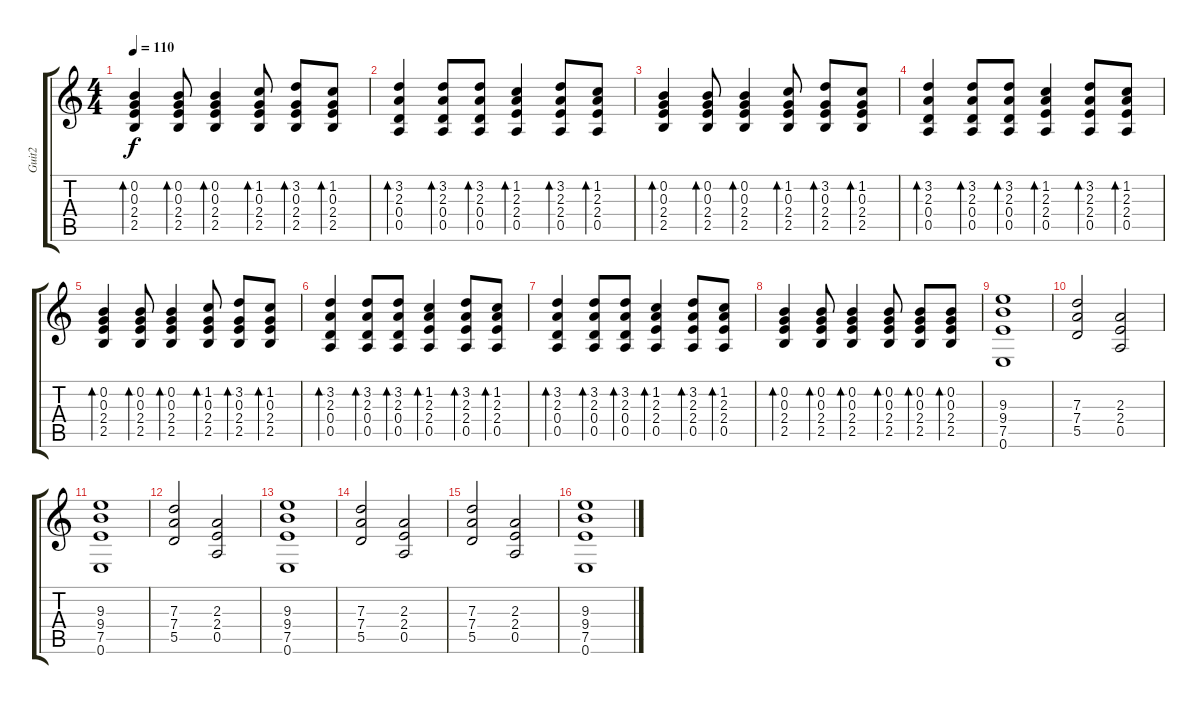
\track ("Guit2" "Guit2") {instrument overdrivenguitar}
\staff {score tabs}
\tuning (E4 B3 G3 D3 A2 E2) {hide}
\ts (4 4)
\tempo 110
\clef g2
\ks c
(0.2 0.3 2.4 2.5).4{bd 60 dy f instrument electricguitarclean} (0.2 0.3 2.4 2.5).8{bd 60} (0.2 0.3 2.4 2.5).4{bd 60} (1.2 0.3 2.4 2.5).8{bd 60} (3.2 0.3 2.4 2.5).8{bd 60} (1.2 0.3 2.4 2.5).8{bd 60} |
(3.2 2.3 0.4 0.5).4{bd 60} (3.2 2.3 0.4 0.5).8{bd 60} (3.2 2.3 0.4 0.5).8{bd 60} (1.2 2.3 2.4 0.5).4{bd 60} (3.2 2.3 2.4 0.5).8{bd 60} (1.2 2.3 2.4 0.5).8{bd 60} |
(0.2 0.3 2.4 2.5).4{bd 60} (0.2 0.3 2.4 2.5).8{bd 60} (0.2 0.3 2.4 2.5).4{bd 60} (1.2 0.3 2.4 2.5).8{bd 60} (3.2 0.3 2.4 2.5).8{bd 60} (1.2 0.3 2.4 2.5).8{bd 60} |
(3.2 2.3 0.4 0.5).4{bd 60} (3.2 2.3 0.4 0.5).8{bd 60} (3.2 2.3 0.4 0.5).8{bd 60} (1.2 2.3 2.4 0.5).4{bd 60} (3.2 2.3 2.4 0.5).8{bd 60} (1.2 2.3 2.4 0.5).8{bd 60} |
(0.2 0.3 2.4 2.5).4{bd 60} (0.2 0.3 2.4 2.5).8{bd 60} (0.2 0.3 2.4 2.5).4{bd 60} (1.2 0.3 2.4 2.5).8{bd 60} (3.2 0.3 2.4 2.5).8{bd 60} (1.2 0.3 2.4 2.5).8{bd 60} |
(3.2 2.3 0.4 0.5).4{bd 60} (3.2 2.3 0.4 0.5).8{bd 60} (3.2 2.3 0.4 0.5).8{bd 60} (1.2 2.3 2.4 0.5).4{bd 60} (3.2 2.3 2.4 0.5).8{bd 60} (1.2 2.3 2.4 0.5).8{bd 60} |
(3.2 2.3 0.4 0.5).4{bd 60} (3.2 2.3 0.4 0.5).8{bd 60} (3.2 2.3 0.4 0.5).8{bd 60} (1.2 2.3 2.4 0.5).4{bd 60} (3.2 2.3 2.4 0.5).8{bd 60} (1.2 2.3 2.4 0.5).8{bd 60} |
(0.2 0.3 2.4 2.5).4{bd 60} (0.2 0.3 2.4 2.5).8{bd 60} (0.2 0.3 2.4 2.5).4{bd 60} (0.2 0.3 2.4 2.5).8{bd 60} (0.2 0.3 2.4 2.5).8{bd 60} (0.2 0.3 2.4 2.5).8{bd 60} |
(9.3 9.4 7.5 0.6).1{instrument overdrivenguitar} |
(7.3 7.4 5.5).2 (2.3 2.4 0.5).2 |
(9.3 9.4 7.5 0.6).1 |
(7.3 7.4 5.5).2 (2.3 2.4 0.5).2 |
(9.3 9.4 7.5 0.6).1 |
(7.3 7.4 5.5).2 (2.3 2.4 0.5).2 |
(7.3 7.4 5.5).2 (2.3 2.4 0.5).2 |
(9.3 9.4 7.5 0.6).1
